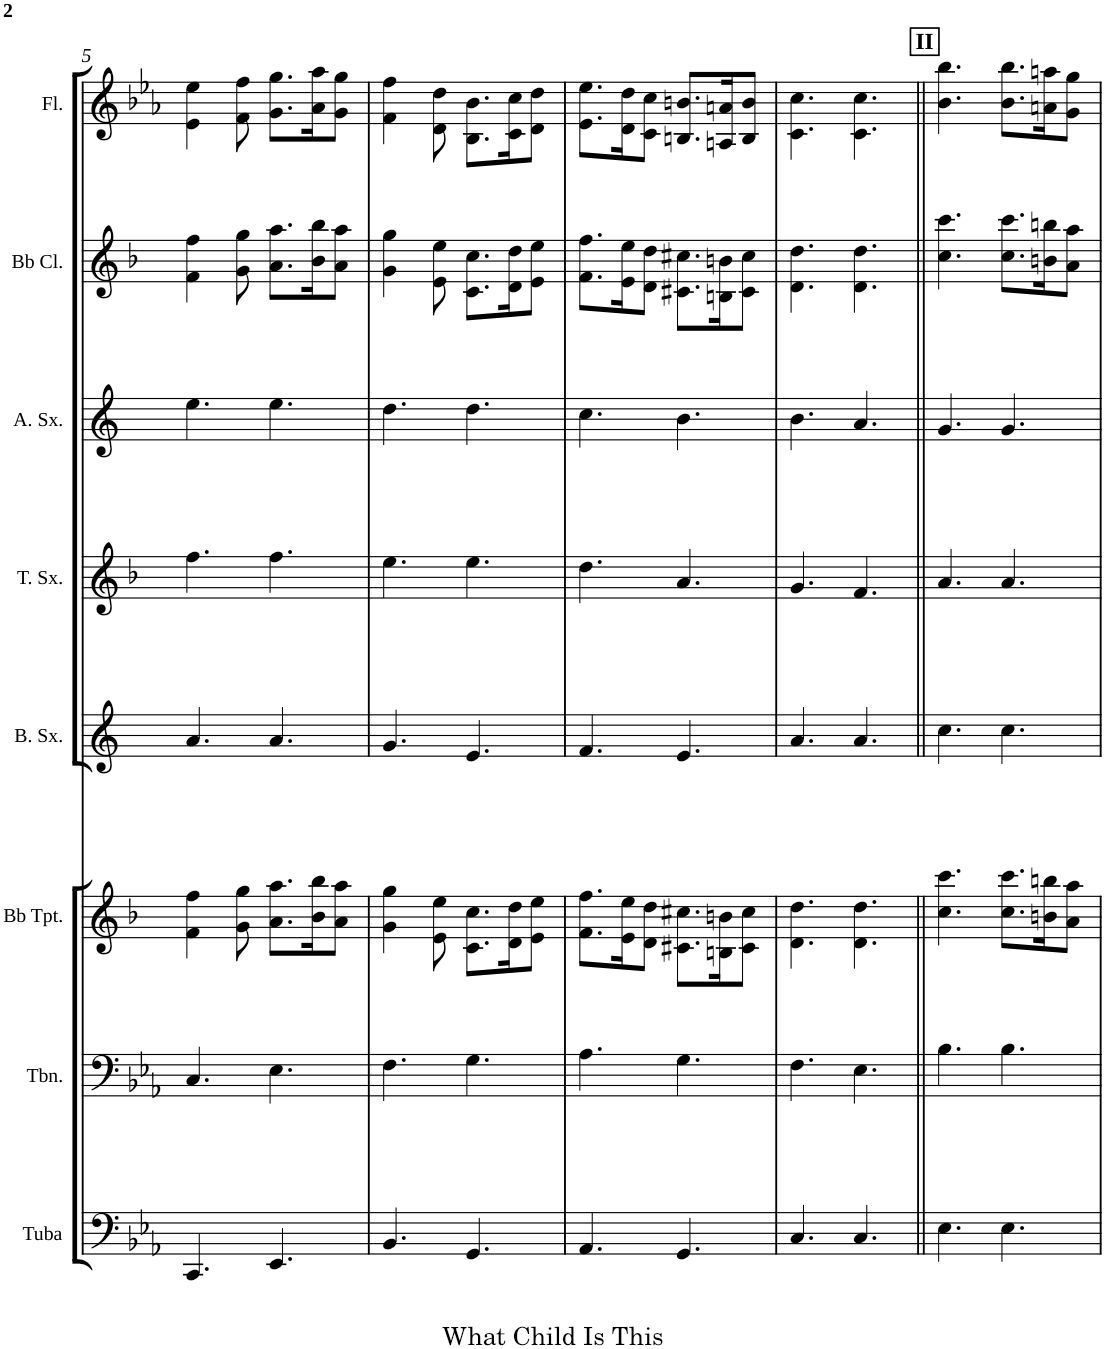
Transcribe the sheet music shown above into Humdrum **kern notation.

**kern	**kern	**kern	**kern	**kern	**kern	**kern	**kern
*part8	*part7	*part6	*part5	*part4	*part3	*part2	*part1
*staff8	*staff7	*staff6	*staff5	*staff4	*staff3	*staff2	*staff1
*I"Tuba	*I"Trombone	*I"Trumpet in Bb	*I"Baritone Sax	*I"Tenor Sax	*I"Alto Sax	*I"Clarinet in Bb	*I"Flute
*I'Tuba	*I'Tbn.	*	*I'B. Sx.	*I'T. Sx.	*I'A. Sx.	*	*I'Fl.
!!LO:PB:g=z
*clefF4	*clefF4	*clefG2	*clefG2	*clefG2	*clefG2	*clefG2	*clefG2
*	*	*Trd1c2	*Trd12c21	*Trd8c14	*Trd5c9	*Trd1c2	*
*k[b-e-a-]	*k[b-e-a-]	*k[b-]	*k[]	*k[b-]	*k[]	*k[b-]	*k[b-e-a-]
*c:	*c:	*d:	*	*d:	*	*d:	*c:
*M6/8	*M6/8	*M6/8	*M6/8	*M6/8	*M6/8	*M6/8	*M6/8
=5	=5	=5	=5	=5	=5	=5	=5
4.CC/	4.C/	4f\ 4ff\	4.a/	4.ff\	4.ee\	4f\ 4ff\	4e-\ 4ee-\
.	.	8g\ 8gg\	.	.	.	8g\ 8gg\	8f\ 8ff\
4.EE-/	4.E-\	8.a\ 8.aa\L	4.a/	4.ff\	4.ee\	8.a\ 8.aa\L	8.g\ 8.gg\L
.	.	16b-\ 16bb-\K	.	.	.	16b-\ 16bb-\K	16a-\ 16aa-\K
.	.	8a\ 8aa\J	.	.	.	8a\ 8aa\J	8g\ 8gg\J
=6	=6	=6	=6	=6	=6	=6	=6
4.BB-/	4.F\	4g\ 4gg\	4.g/	4.ee\	4.dd\	4g\ 4gg\	4f\ 4ff\
.	.	8e\ 8ee\	.	.	.	8e\ 8ee\	8d\ 8dd\
4.GG/	4.G\	8.c\ 8.cc\L	4.e/	4.ee\	4.dd\	8.c\ 8.cc\L	8.B-\ 8.b-\L
.	.	16d\ 16dd\K	.	.	.	16d\ 16dd\K	16c\ 16cc\K
.	.	8e\ 8ee\J	.	.	.	8e\ 8ee\J	8d\ 8dd\J
=7	=7	=7	=7	=7	=7	=7	=7
4.AA-/	4.A-\	8.f\ 8.ff\L	4.f/	4.dd\	4.cc\	8.f\ 8.ff\L	8.e-\ 8.ee-\L
.	.	16e\ 16ee\K	.	.	.	16e\ 16ee\K	16d\ 16dd\K
.	.	8d\ 8dd\J	.	.	.	8d\ 8dd\J	8c\ 8cc\J
4.GG/	4.G\	8.c#X\ 8.cc#X\L	4.e/	4.a/	4.b\	8.c#X\ 8.cc#X\L	8.Bn/ 8.bn/L
.	.	16Bn\ 16bn\K	.	.	.	16Bn\ 16bn\K	16An/ 16an/K
.	.	8c#\ 8cc#\J	.	.	.	8c#\ 8cc#\J	8B/ 8b/J
=8	=8	=8	=8	=8	=8	=8	=8
4.C/	4.F\	4.d\ 4.dd\	4.a/	4.g/	4.b\	4.d\ 4.dd\	4.c\ 4.cc\
4.C/	4.E-\	4.d\ 4.dd\	4.a/	4.f/	4.a/	4.d\ 4.dd\	4.c\ 4.cc\
!!LO:REH:place=s1:a:B:cj:fs=11.1:t=II
=9||	=9||	=9||	=9||	=9||	=9||	=9||	=9||
4.E-\	4.B-\	4.cc\ 4.ccc\	4.cc\	4.a/	4.g/	4.cc\ 4.ccc\	4.b-\ 4.bb-\
4.E-\	4.B-\	8.cc\ 8.ccc\L	4.cc\	4.a/	4.g/	8.cc\ 8.ccc\L	8.b-\ 8.bb-\L
.	.	16bn\ 16bbn\K	.	.	.	16bn\ 16bbn\K	16an\ 16aan\K
.	.	8a\ 8aa\J	.	.	.	8a\ 8aa\J	8g\ 8gg\J
=	=	=	=	=	=	=	=
*-	*-	*-	*-	*-	*-	*-	*-
